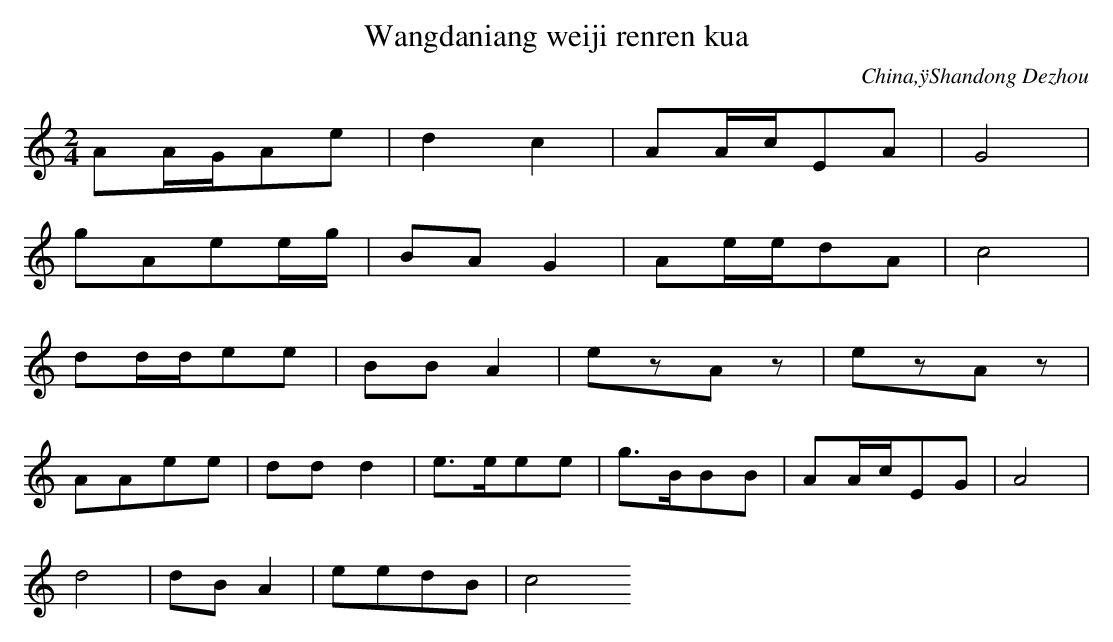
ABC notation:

X:1
T: Wangdaniang weiji renren kua
O: China,ÿShandong Dezhou
M: 2/4
L: 1/16
K: C
A2AGA2e2 | d4c4 | A2AcE2A2 | G8 |
g2A2e2eg | B2A2G4 | A2eed2A2 | c8 |
d2dde2e2 | B2B2A4 | e2z2A2z2 | e2z2A2z2 |
A2A2e2e2 | d2d2d4 | e3ee2e2 | g3BB2B2 | A2AcE2G2 | A8 |
d8 | d2B2A4 | e2e2d2B2 | c8
